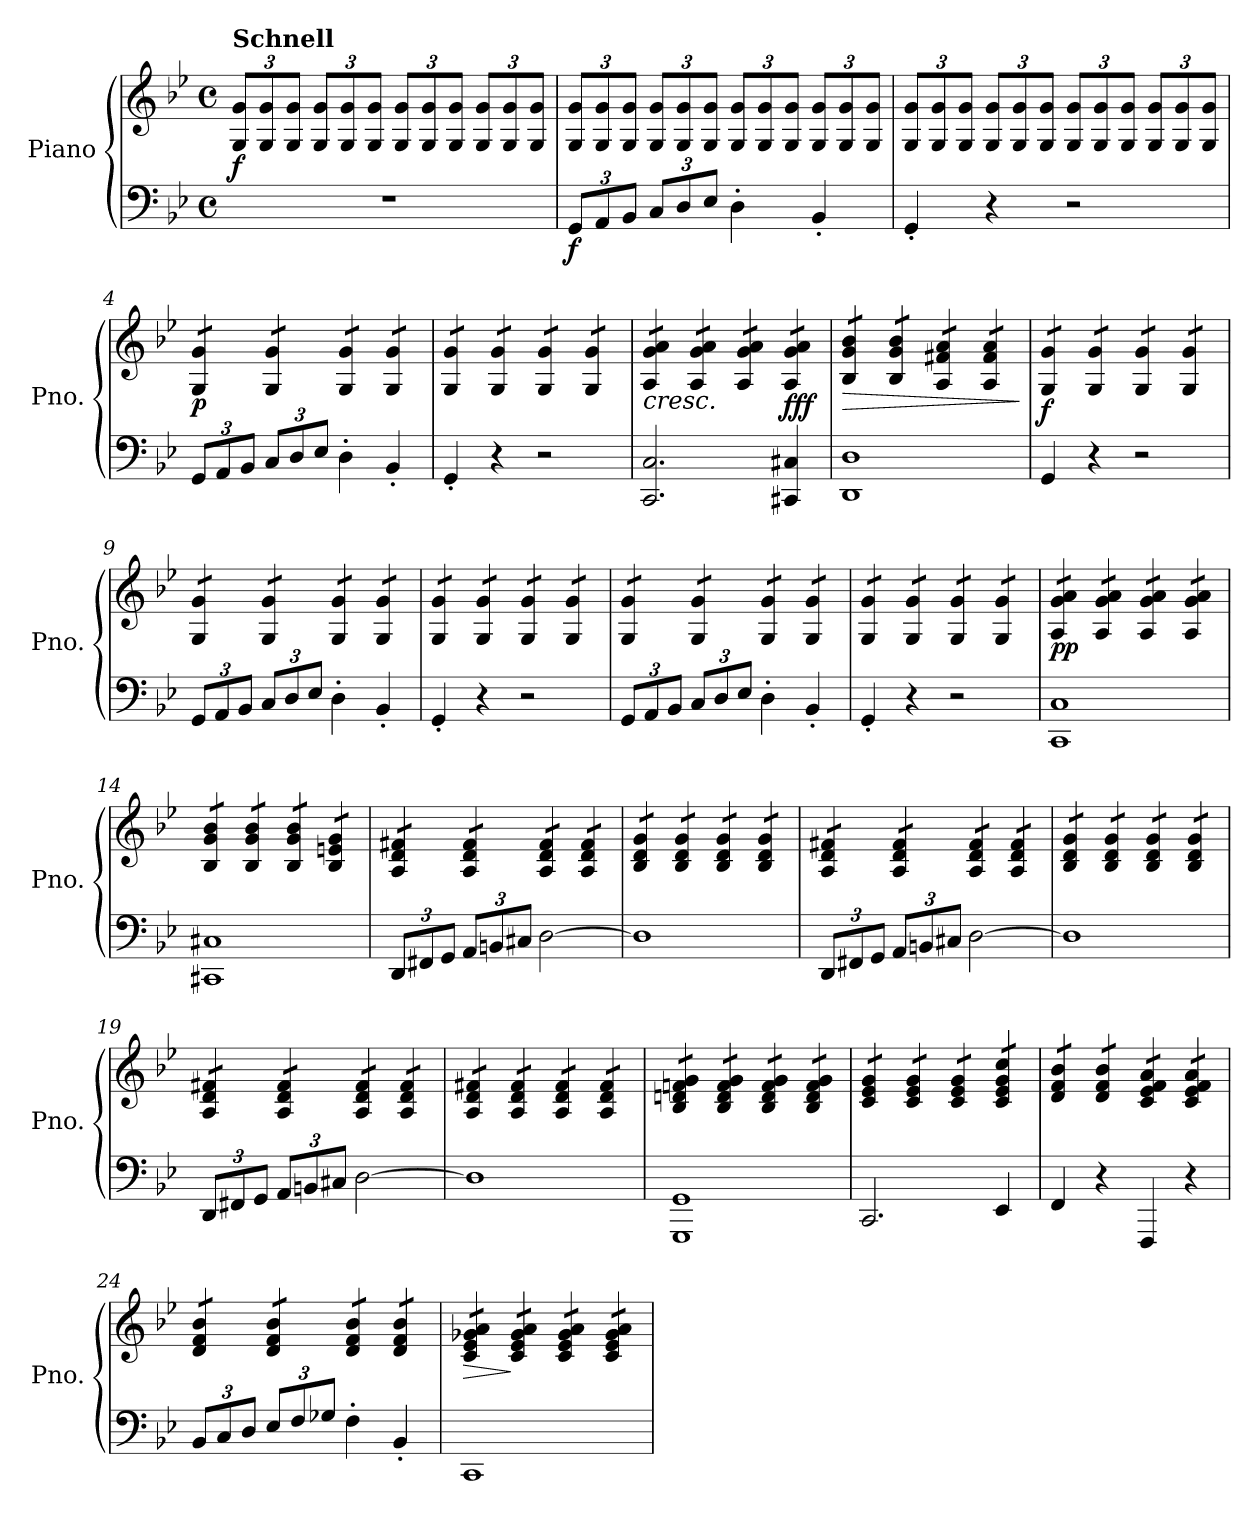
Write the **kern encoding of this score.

**kern	**kern	**dynam
*part1	*part1	*part1
*staff2	*staff1	*staff1/2
*I"Piano	*	*
*I'Pno.	*	*
*clefF4	*clefG2	*
*k[b-e-]	*k[b-e-]	*
*M4/4	*M4/4	*
*met(c)	*met(c)	*
*MM152	*MM152	*
*	*Xbrackettup	*
=1	=1	=1
!	!LO:TX:a:B:t=Schnell	!
!	!	!LO:DY:b
1r	12G/ 12g/L	f
.	12G/ 12g/	.
.	12G/ 12g/J	.
.	12G/ 12g/L	.
.	12G/ 12g/	.
.	12G/ 12g/J	.
.	12G/ 12g/L	.
.	12G/ 12g/	.
.	12G/ 12g/J	.
.	12G/ 12g/L	.
.	12G/ 12g/	.
.	12G/ 12g/J	.
=2	=2	=2
*Xbrackettup	*	*
!	!	!LO:DY:b=2
12GG/L	12G/ 12g/L	f
12AA/	12G/ 12g/	.
12BB-/J	12G/ 12g/J	.
12C/L	12G/ 12g/L	.
12D/	12G/ 12g/	.
12E-/J	12G/ 12g/J	.
4D'\	12G/ 12g/L	.
.	12G/ 12g/	.
.	12G/ 12g/J	.
4BB-'/	12G/ 12g/L	.
.	12G/ 12g/	.
.	12G/ 12g/J	.
!!LO:LB:g=z
=3	=3	=3
4GG'/	12G/ 12g/L	.
.	12G/ 12g/	.
.	12G/ 12g/J	.
4r	12G/ 12g/L	.
.	12G/ 12g/	.
.	12G/ 12g/J	.
2r	12G/ 12g/L	.
.	12G/ 12g/	.
.	12G/ 12g/J	.
.	12G/ 12g/L	.
.	12G/ 12g/	.
.	12G/ 12g/J	.
=4	=4	=4
*	*brackettup	*
!	!	!LO:DY:b
*	*tremolo	*
12GG/L	12G/ 12g/L	p
12AA/	12G/ 12g/	.
12BB-/J	12G/ 12g/J	.
12C/L	12G/ 12g/L	.
12D/	12G/ 12g/	.
12E-/J	12G/ 12g/J	.
4D'\	12G/ 12g/L	.
.	12G/ 12g/	.
.	12G/ 12g/J	.
4BB-'/	12G/ 12g/L	.
.	12G/ 12g/	.
.	12G/ 12g/J	.
=5	=5	=5
4GG'/	12G/ 12g/L	.
.	12G/ 12g/	.
.	12G/ 12g/J	.
4r	12G/ 12g/L	.
.	12G/ 12g/	.
.	12G/ 12g/J	.
2r	12G/ 12g/L	.
.	12G/ 12g/	.
.	12G/ 12g/J	.
.	12G/ 12g/L	.
.	12G/ 12g/	.
.	12G/ 12g/J	.
!!LO:LB:g=z
=6	=6	=6
!	!	!LO:HP:b
2.CC/ 2.C/	12A/ 12g/ 12a/L	<
.	12A/ 12g/ 12a/	.
.	12A/ 12g/ 12a/J	.
.	12A/ 12g/ 12a/L	.
.	12A/ 12g/ 12a/	.
.	12A/ 12g/ 12a/J	.
.	12A/ 12g/ 12a/L	.
.	12A/ 12g/ 12a/	.
.	12A/ 12g/ 12a/J	.
!	!	!LO:DY:b
4CC#X/ 4C#X/	12A/ 12g/ 12a/L	fff
.	12A/ 12g/ 12a/	.
.	12A/ 12g/ 12a/J	.
.	.	[
=7	=7	=7
!	!	!LO:HP:b
1DD 1D	12B-/ 12g/ 12b-/L	>
.	12B-/ 12g/ 12b-/	.
.	12B-/ 12g/ 12b-/J	.
.	12B-/ 12g/ 12b-/L	.
.	12B-/ 12g/ 12b-/	.
.	12B-/ 12g/ 12b-/J	.
.	12A/ 12f#X/ 12a/L	.
.	12A/ 12f#X/ 12a/	.
.	12A/ 12f#X/ 12a/J	.
.	12A/ 12f#/ 12a/L	.
.	12A/ 12f#/ 12a/	.
.	12A/ 12f#/ 12a/J	.
.	.	]
=8	=8	=8
!	!	!LO:DY:b
4GG/	12G/ 12g/L	f
.	12G/ 12g/	.
.	12G/ 12g/J	.
4r	12G/ 12g/L	.
.	12G/ 12g/	.
.	12G/ 12g/J	.
2r	12G/ 12g/L	.
.	12G/ 12g/	.
.	12G/ 12g/J	.
.	12G/ 12g/L	.
.	12G/ 12g/	.
.	12G/ 12g/J	.
=9	=9	=9
12GG/L	12G/ 12g/L	.
12AA/	12G/ 12g/	.
12BB-/J	12G/ 12g/J	.
12C/L	12G/ 12g/L	.
12D/	12G/ 12g/	.
12E-/J	12G/ 12g/J	.
4D'\	12G/ 12g/L	.
.	12G/ 12g/	.
.	12G/ 12g/J	.
4BB-'/	12G/ 12g/L	.
.	12G/ 12g/	.
.	12G/ 12g/J	.
!!LO:LB:g=z
=10	=10	=10
4GG'/	12G/ 12g/L	.
.	12G/ 12g/	.
.	12G/ 12g/J	.
4r	12G/ 12g/L	.
.	12G/ 12g/	.
.	12G/ 12g/J	.
2r	12G/ 12g/L	.
.	12G/ 12g/	.
.	12G/ 12g/J	.
.	12G/ 12g/L	.
.	12G/ 12g/	.
.	12G/ 12g/J	.
=11	=11	=11
12GG/L	12G/ 12g/L	.
12AA/	12G/ 12g/	.
12BB-/J	12G/ 12g/J	.
12C/L	12G/ 12g/L	.
12D/	12G/ 12g/	.
12E-/J	12G/ 12g/J	.
4D'\	12G/ 12g/L	.
.	12G/ 12g/	.
.	12G/ 12g/J	.
4BB-'/	12G/ 12g/L	.
.	12G/ 12g/	.
.	12G/ 12g/J	.
=12	=12	=12
4GG'/	12G/ 12g/L	.
.	12G/ 12g/	.
.	12G/ 12g/J	.
4r	12G/ 12g/L	.
.	12G/ 12g/	.
.	12G/ 12g/J	.
2r	12G/ 12g/L	.
.	12G/ 12g/	.
.	12G/ 12g/J	.
.	12G/ 12g/L	.
.	12G/ 12g/	.
.	12G/ 12g/J	.
=13	=13	=13
!	!	!LO:DY:b
1CC 1C	12A/ 12g/ 12a/L	pp
.	12A/ 12g/ 12a/	.
.	12A/ 12g/ 12a/J	.
.	12A/ 12g/ 12a/L	.
.	12A/ 12g/ 12a/	.
.	12A/ 12g/ 12a/J	.
.	12A/ 12g/ 12a/L	.
.	12A/ 12g/ 12a/	.
.	12A/ 12g/ 12a/J	.
.	12A/ 12g/ 12a/L	.
.	12A/ 12g/ 12a/	.
.	12A/ 12g/ 12a/J	.
!!LO:LB:g=z
=14	=14	=14
1CC#X 1C#X	12B-/ 12g/ 12b-/L	.
.	12B-/ 12g/ 12b-/	.
.	12B-/ 12g/ 12b-/J	.
.	12B-/ 12g/ 12b-/L	.
.	12B-/ 12g/ 12b-/	.
.	12B-/ 12g/ 12b-/J	.
.	12B-/ 12g/ 12b-/L	.
.	12B-/ 12g/ 12b-/	.
.	12B-/ 12g/ 12b-/J	.
.	12B-/ 12en/ 12g/L	.
.	12B-/ 12en/ 12g/	.
.	12B-/ 12en/ 12g/J	.
=15	=15	=15
12DD/L	12A/ 12d/ 12f#X/L	.
12FF#X/	12A/ 12d/ 12f#X/	.
12GG/J	12A/ 12d/ 12f#X/J	.
12AA/L	12A/ 12d/ 12f#/L	.
12BBn/	12A/ 12d/ 12f#/	.
12C#X/J	12A/ 12d/ 12f#/J	.
[2D\	12A/ 12d/ 12f#/L	.
.	12A/ 12d/ 12f#/	.
.	12A/ 12d/ 12f#/J	.
.	12A/ 12d/ 12f#/L	.
.	12A/ 12d/ 12f#/	.
.	12A/ 12d/ 12f#/J	.
=16	=16	=16
1D]	12B-/ 12d/ 12g/L	.
.	12B-/ 12d/ 12g/	.
.	12B-/ 12d/ 12g/J	.
.	12B-/ 12d/ 12g/L	.
.	12B-/ 12d/ 12g/	.
.	12B-/ 12d/ 12g/J	.
.	12B-/ 12d/ 12g/L	.
.	12B-/ 12d/ 12g/	.
.	12B-/ 12d/ 12g/J	.
.	12B-/ 12d/ 12g/L	.
.	12B-/ 12d/ 12g/	.
.	12B-/ 12d/ 12g/J	.
=17	=17	=17
12DD/L	12A/ 12d/ 12f#X/L	.
12FF#X/	12A/ 12d/ 12f#X/	.
12GG/J	12A/ 12d/ 12f#X/J	.
12AA/L	12A/ 12d/ 12f#/L	.
12BBn/	12A/ 12d/ 12f#/	.
12C#X/J	12A/ 12d/ 12f#/J	.
[2D\	12A/ 12d/ 12f#/L	.
.	12A/ 12d/ 12f#/	.
.	12A/ 12d/ 12f#/J	.
.	12A/ 12d/ 12f#/L	.
.	12A/ 12d/ 12f#/	.
.	12A/ 12d/ 12f#/J	.
!!LO:PB:g=z
=18	=18	=18
1D]	12B-/ 12d/ 12g/L	.
.	12B-/ 12d/ 12g/	.
.	12B-/ 12d/ 12g/J	.
.	12B-/ 12d/ 12g/L	.
.	12B-/ 12d/ 12g/	.
.	12B-/ 12d/ 12g/J	.
.	12B-/ 12d/ 12g/L	.
.	12B-/ 12d/ 12g/	.
.	12B-/ 12d/ 12g/J	.
.	12B-/ 12d/ 12g/L	.
.	12B-/ 12d/ 12g/	.
.	12B-/ 12d/ 12g/J	.
=19	=19	=19
12DD/L	12A/ 12d/ 12f#X/L	.
12FF#X/	12A/ 12d/ 12f#X/	.
12GG/J	12A/ 12d/ 12f#X/J	.
12AA/L	12A/ 12d/ 12f#/L	.
12BBn/	12A/ 12d/ 12f#/	.
12C#X/J	12A/ 12d/ 12f#/J	.
[2D\	12A/ 12d/ 12f#/L	.
.	12A/ 12d/ 12f#/	.
.	12A/ 12d/ 12f#/J	.
.	12A/ 12d/ 12f#/L	.
.	12A/ 12d/ 12f#/	.
.	12A/ 12d/ 12f#/J	.
=20	=20	=20
1D]	12A/ 12d/ 12f#X/L	.
.	12A/ 12d/ 12f#X/	.
.	12A/ 12d/ 12f#X/J	.
.	12A/ 12d/ 12f#/L	.
.	12A/ 12d/ 12f#/	.
.	12A/ 12d/ 12f#/J	.
.	12A/ 12d/ 12f#/L	.
.	12A/ 12d/ 12f#/	.
.	12A/ 12d/ 12f#/J	.
.	12A/ 12d/ 12f#/L	.
.	12A/ 12d/ 12f#/	.
.	12A/ 12d/ 12f#/J	.
=21	=21	=21
1GGG 1GG	12B-/ 12dn/ 12fn/ 12g/L	.
.	12B-/ 12dn/ 12fn/ 12g/	.
.	12B-/ 12dn/ 12fn/ 12g/J	.
.	12B-/ 12d/ 12f/ 12g/L	.
.	12B-/ 12d/ 12f/ 12g/	.
.	12B-/ 12d/ 12f/ 12g/J	.
.	12B-/ 12d/ 12f/ 12g/L	.
.	12B-/ 12d/ 12f/ 12g/	.
.	12B-/ 12d/ 12f/ 12g/J	.
.	12B-/ 12d/ 12f/ 12g/L	.
.	12B-/ 12d/ 12f/ 12g/	.
.	12B-/ 12d/ 12f/ 12g/J	.
!!LO:LB:g=z
=22	=22	=22
2.CC/	12c/ 12e-/ 12g/L	.
.	12c/ 12e-/ 12g/	.
.	12c/ 12e-/ 12g/J	.
.	12c/ 12e-/ 12g/L	.
.	12c/ 12e-/ 12g/	.
.	12c/ 12e-/ 12g/J	.
.	12c/ 12e-/ 12g/L	.
.	12c/ 12e-/ 12g/	.
.	12c/ 12e-/ 12g/J	.
4EE-/	12c/ 12e-/ 12g/ 12cc/L	.
.	12c/ 12e-/ 12g/ 12cc/	.
.	12c/ 12e-/ 12g/ 12cc/J	.
=23	=23	=23
4FF/	12d/ 12f/ 12b-/L	.
.	12d/ 12f/ 12b-/	.
.	12d/ 12f/ 12b-/J	.
4r	12d/ 12f/ 12b-/L	.
.	12d/ 12f/ 12b-/	.
.	12d/ 12f/ 12b-/J	.
4FFF/	12c/ 12e-/ 12f/ 12a/L	.
.	12c/ 12e-/ 12f/ 12a/	.
.	12c/ 12e-/ 12f/ 12a/J	.
4r	12c/ 12e-/ 12f/ 12a/L	.
.	12c/ 12e-/ 12f/ 12a/	.
.	12c/ 12e-/ 12f/ 12a/J	.
=24	=24	=24
12BB-/L	12d/ 12f/ 12b-/L	.
12C/	12d/ 12f/ 12b-/	.
12D/J	12d/ 12f/ 12b-/J	.
12E-/L	12d/ 12f/ 12b-/L	.
12F/	12d/ 12f/ 12b-/	.
12G-X/J	12d/ 12f/ 12b-/J	.
4F'\	12d/ 12f/ 12b-/L	.
.	12d/ 12f/ 12b-/	.
.	12d/ 12f/ 12b-/J	.
4BB-'/	12d/ 12f/ 12b-/L	.
.	12d/ 12f/ 12b-/	.
.	12d/ 12f/ 12b-/J	.
=25	=25	=25
!	!	!LO:HP:b
1CC	12c/ 12e-/ 12g-X/ 12a/L	>
.	12c/ 12e-/ 12g-X/ 12a/	.
.	12c/ 12e-/ 12g-X/ 12a/J	.
.	12c/ 12e-/ 12g-/ 12a/L	]
.	12c/ 12e-/ 12g-/ 12a/	.
.	12c/ 12e-/ 12g-/ 12a/J	.
.	12c/ 12e-/ 12g-/ 12a/L	.
.	12c/ 12e-/ 12g-/ 12a/	.
.	12c/ 12e-/ 12g-/ 12a/J	.
.	12c/ 12e-/ 12g-/ 12a/L	.
.	12c/ 12e-/ 12g-/ 12a/	.
.	12c/ 12e-/ 12g-/ 12a/J	.
*	*Xtremolo	*
=	=	=
*-	*-	*-
